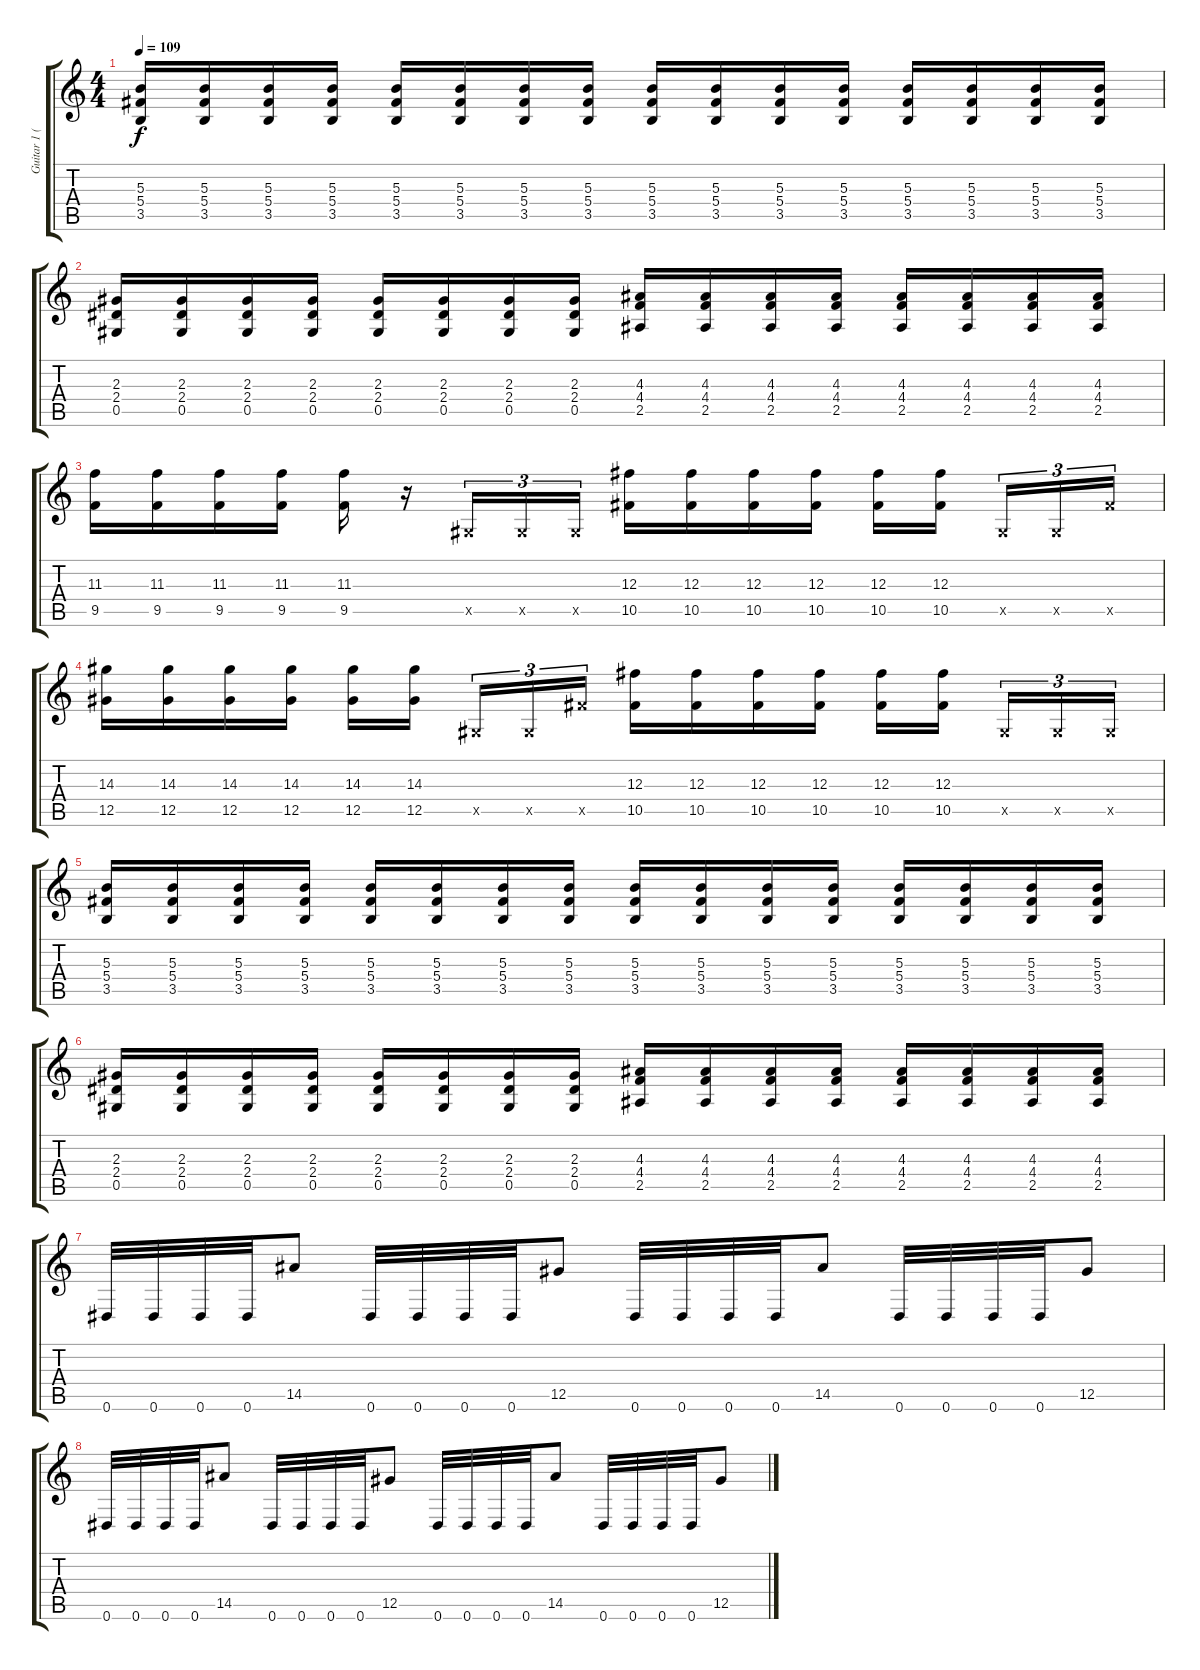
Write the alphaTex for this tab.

\track ("Guitar 1 (Luke)" "Guitar 1 (") {instrument overdrivenguitar}
\staff {score tabs}
\tuning (Eb4 Bb3 Gb3 Db3 Ab2 Eb2) {hide}
\ts (4 4)
\tempo 109
\clef g2
\ks c
(5.3 5.4 3.5).16{dy f} (5.3 5.4 3.5).16 (5.3 5.4 3.5).16 (5.3 5.4 3.5).16 (5.3 5.4 3.5).16 (5.3 5.4 3.5).16 (5.3 5.4 3.5).16 (5.3 5.4 3.5).16 (5.3 5.4 3.5).16 (5.3 5.4 3.5).16 (5.3 5.4 3.5).16 (5.3 5.4 3.5).16 (5.3 5.4 3.5).16 (5.3 5.4 3.5).16 (5.3 5.4 3.5).16 (5.3 5.4 3.5).16 |
(2.3 2.4 0.5).16 (2.3 2.4 0.5).16 (2.3 2.4 0.5).16 (2.3 2.4 0.5).16 (2.3 2.4 0.5).16 (2.3 2.4 0.5).16 (2.3 2.4 0.5).16 (2.3 2.4 0.5).16 (4.3 4.4 2.5).16 (4.3 4.4 2.5).16 (4.3 4.4 2.5).16 (4.3 4.4 2.5).16 (4.3 4.4 2.5).16 (4.3 4.4 2.5).16 (4.3 4.4 2.5).16 (4.3 4.4 2.5).16 |
(11.3 9.5).16 (11.3 9.5).16 (11.3 9.5).16 (11.3 9.5).16 (11.3 9.5).16 r.16 0.5{x}.16{tu (3 2)} 0.5{x}.16{tu (3 2)} 0.5{x}.16{tu (3 2)} (12.3 10.5).16 (12.3 10.5).16 (12.3 10.5).16 (12.3 10.5).16 (12.3 10.5).16 (12.3 10.5).16 0.5{x}.16{tu (3 2)} 0.5{x}.16{tu (3 2)} 10.5{x}.16{tu (3 2)} |
(14.3 12.5).16 (14.3 12.5).16 (14.3 12.5).16 (14.3 12.5).16 (14.3 12.5).16 (14.3 12.5).16 0.5{x}.16{tu (3 2)} 0.5{x}.16{tu (3 2)} 10.5{x}.16{tu (3 2)} (12.3 10.5).16 (12.3 10.5).16 (12.3 10.5).16 (12.3 10.5).16 (12.3 10.5).16 (12.3 10.5).16 0.5{x}.16{tu (3 2)} 0.5{x}.16{tu (3 2)} 0.5{x}.16{tu (3 2)} |
(5.3 5.4 3.5).16 (5.3 5.4 3.5).16 (5.3 5.4 3.5).16 (5.3 5.4 3.5).16 (5.3 5.4 3.5).16 (5.3 5.4 3.5).16 (5.3 5.4 3.5).16 (5.3 5.4 3.5).16 (5.3 5.4 3.5).16 (5.3 5.4 3.5).16 (5.3 5.4 3.5).16 (5.3 5.4 3.5).16 (5.3 5.4 3.5).16 (5.3 5.4 3.5).16 (5.3 5.4 3.5).16 (5.3 5.4 3.5).16 |
(2.3 2.4 0.5).16 (2.3 2.4 0.5).16 (2.3 2.4 0.5).16 (2.3 2.4 0.5).16 (2.3 2.4 0.5).16 (2.3 2.4 0.5).16 (2.3 2.4 0.5).16 (2.3 2.4 0.5).16 (4.3 4.4 2.5).16 (4.3 4.4 2.5).16 (4.3 4.4 2.5).16 (4.3 4.4 2.5).16 (4.3 4.4 2.5).16 (4.3 4.4 2.5).16 (4.3 4.4 2.5).16 (4.3 4.4 2.5).16 |
0.6.32 0.6.32 0.6.32 0.6.32 14.5.8 0.6.32 0.6.32 0.6.32 0.6.32 12.5.8 0.6.32 0.6.32 0.6.32 0.6.32 14.5.8 0.6.32 0.6.32 0.6.32 0.6.32 12.5.8 |
0.6.32 0.6.32 0.6.32 0.6.32 14.5.8 0.6.32 0.6.32 0.6.32 0.6.32 12.5.8 0.6.32 0.6.32 0.6.32 0.6.32 14.5.8 0.6.32 0.6.32 0.6.32 0.6.32 12.5.8
